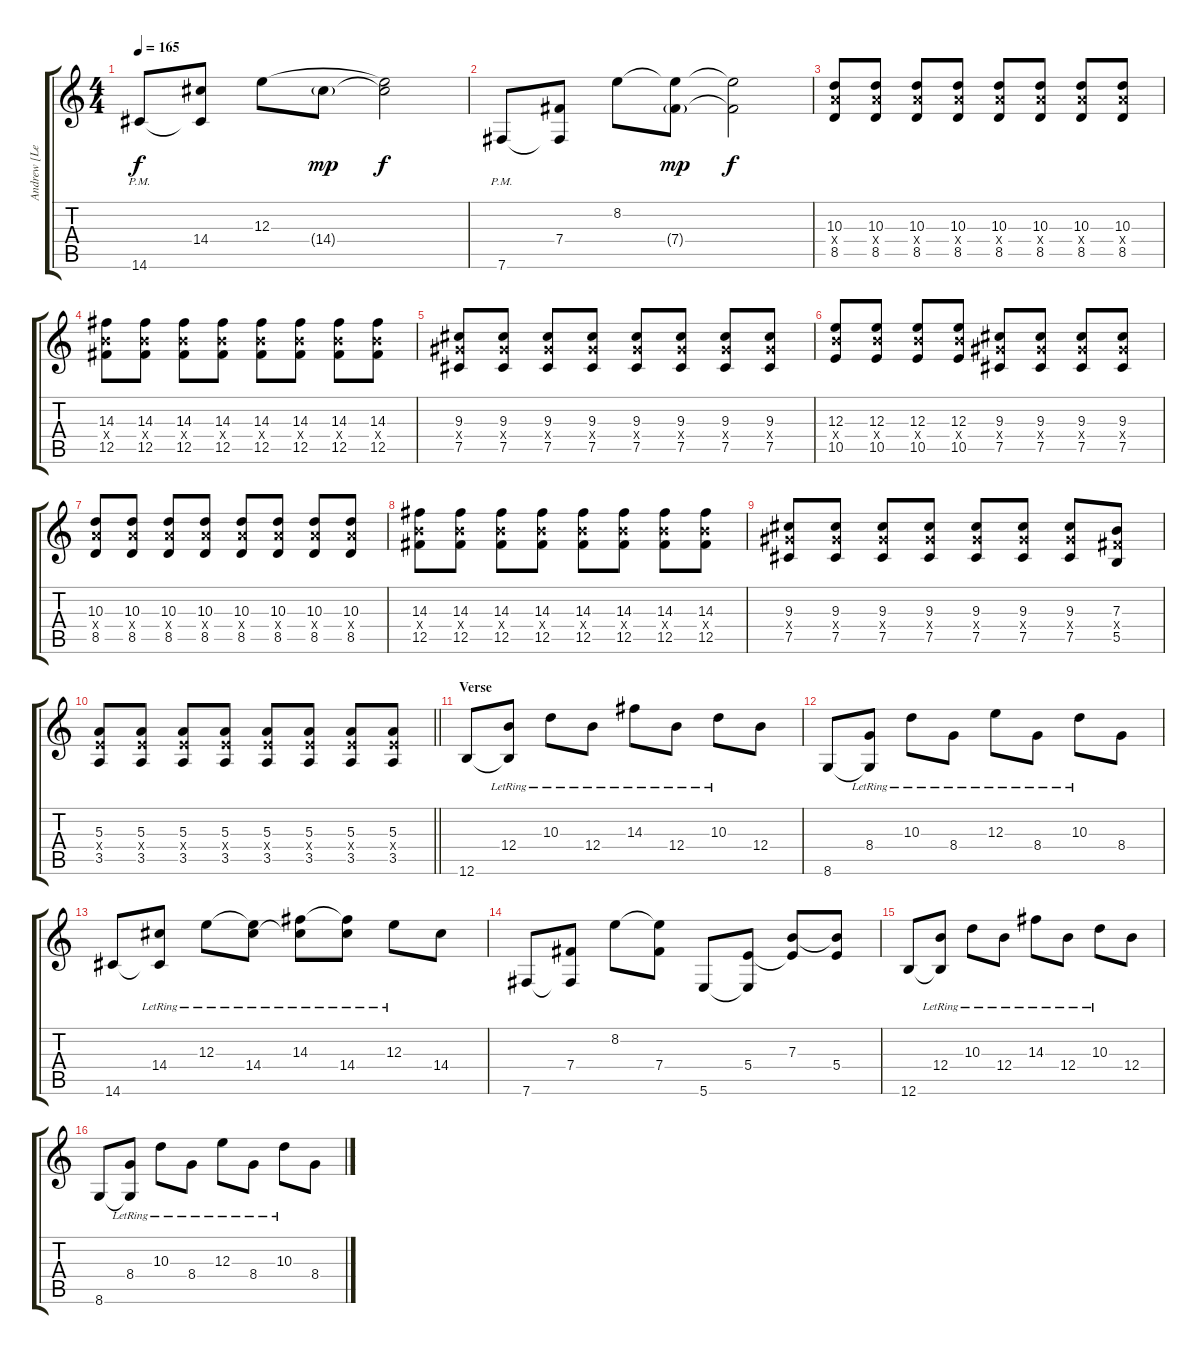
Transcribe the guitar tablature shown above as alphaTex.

\track ("Andrew [Lead]" "Andrew [Le") {instrument distortionguitar}
\staff {score tabs}
\tuning (Db4 Ab3 E3 B2 Gb2 B1) {hide}
\ts (4 4)
\tempo 165
\clef g2
\ks c
14.6{pm}.8{dy f volume 13} (14.4 14.6{t}).8 12.3.8 14.4{g}.8{dy mp} (12.3{t} 14.4{t}).2{dy f volume 3} |
7.6{pm}.8{volume 13} (7.4 7.6{t}).8 8.2.8 (8.2{t} 7.4{g}).8{dy mp} (8.2{t} 7.4{t}).2{dy f volume 3} |
(10.3 10.4{x} 8.5).8{volume 13} (10.3 10.4{x} 8.5).8 (10.3 10.4{x} 8.5).8 (10.3 10.4{x} 8.5).8 (10.3 10.4{x} 8.5).8 (10.3 10.4{x} 8.5).8 (10.3 10.4{x} 8.5).8 (10.3 10.4{x} 8.5).8 |
(14.3 12.4{x} 12.5).8 (14.3 12.4{x} 12.5).8 (14.3 12.4{x} 12.5).8 (14.3 12.4{x} 12.5).8 (14.3 12.4{x} 12.5).8 (14.3 12.4{x} 12.5).8 (14.3 12.4{x} 12.5).8 (14.3 12.4{x} 12.5).8 |
(9.3 9.4{x} 7.5).8 (9.3 9.4{x} 7.5).8 (9.3 9.4{x} 7.5).8 (9.3 9.4{x} 7.5).8 (9.3 9.4{x} 7.5).8 (9.3 9.4{x} 7.5).8 (9.3 9.4{x} 7.5).8 (9.3 9.4{x} 7.5).8 |
(12.3 12.4{x} 10.5).8 (12.3 12.4{x} 10.5).8 (12.3 12.4{x} 10.5).8 (12.3 12.4{x} 10.5).8 (9.3 9.4{x} 7.5).8 (9.3 9.4{x} 7.5).8 (9.3 9.4{x} 7.5).8 (9.3 9.4{x} 7.5).8 |
(10.3 10.4{x} 8.5).8 (10.3 10.4{x} 8.5).8 (10.3 10.4{x} 8.5).8 (10.3 10.4{x} 8.5).8 (10.3 10.4{x} 8.5).8 (10.3 10.4{x} 8.5).8 (10.3 10.4{x} 8.5).8 (10.3 10.4{x} 8.5).8 |
(14.3 12.4{x} 12.5).8 (14.3 12.4{x} 12.5).8 (14.3 12.4{x} 12.5).8 (14.3 12.4{x} 12.5).8 (14.3 12.4{x} 12.5).8 (14.3 12.4{x} 12.5).8 (14.3 12.4{x} 12.5).8 (14.3 12.4{x} 12.5).8 |
(9.3 9.4{x} 7.5).8 (9.3 9.4{x} 7.5).8 (9.3 9.4{x} 7.5).8 (9.3 9.4{x} 7.5).8 (9.3 9.4{x} 7.5).8 (9.3 9.4{x} 7.5).8 (9.3 9.4{x} 7.5).8 (7.3 7.4{x} 5.5).8 |
\barLineRight lightlight
(5.3 5.4{x} 3.5).8 (5.3 5.4{x} 3.5).8 (5.3 5.4{x} 3.5).8 (5.3 5.4{x} 3.5).8 (5.3 5.4{x} 3.5).8 (5.3 5.4{x} 3.5).8 (5.3 5.4{x} 3.5).8 (5.3 5.4{x} 3.5).8 |
\section ("" "Verse")
12.6.8{volume 11} (12.4{lr} 12.6{t}).8 10.3{lr}.8 12.4{lr}.8 14.3{lr}.8 12.4{lr}.8 10.3{lr}.8 12.4.8 |
8.6.8 (8.4{lr} 8.6{t}).8 10.3{lr}.8 8.4{lr}.8 12.3{lr}.8 8.4{lr}.8 10.3{lr}.8 8.4.8 |
14.6.8 (14.4{lr} 14.6{t}).8 12.3{lr}.8 (12.3{t} 14.4{lr}).8 (14.3{lr} 14.4{t}).8 (14.3{t} 14.4{lr}).8 12.3{lr}.8 14.4.8 |
7.6.8 (7.4 7.6{t}).8 8.2.8 (8.2{t} 7.4).8 5.6.8 (5.4 5.6{t}).8 (7.3 5.4{t}).8 (7.3{t} 5.4).8 |
12.6.8 (12.4{lr} 12.6{t}).8 10.3{lr}.8 12.4{lr}.8 14.3{lr}.8 12.4{lr}.8 10.3{lr}.8 12.4.8 |
8.6.8 (8.4{lr} 8.6{t}).8 10.3{lr}.8 8.4{lr}.8 12.3{lr}.8 8.4{lr}.8 10.3{lr}.8 8.4.8
